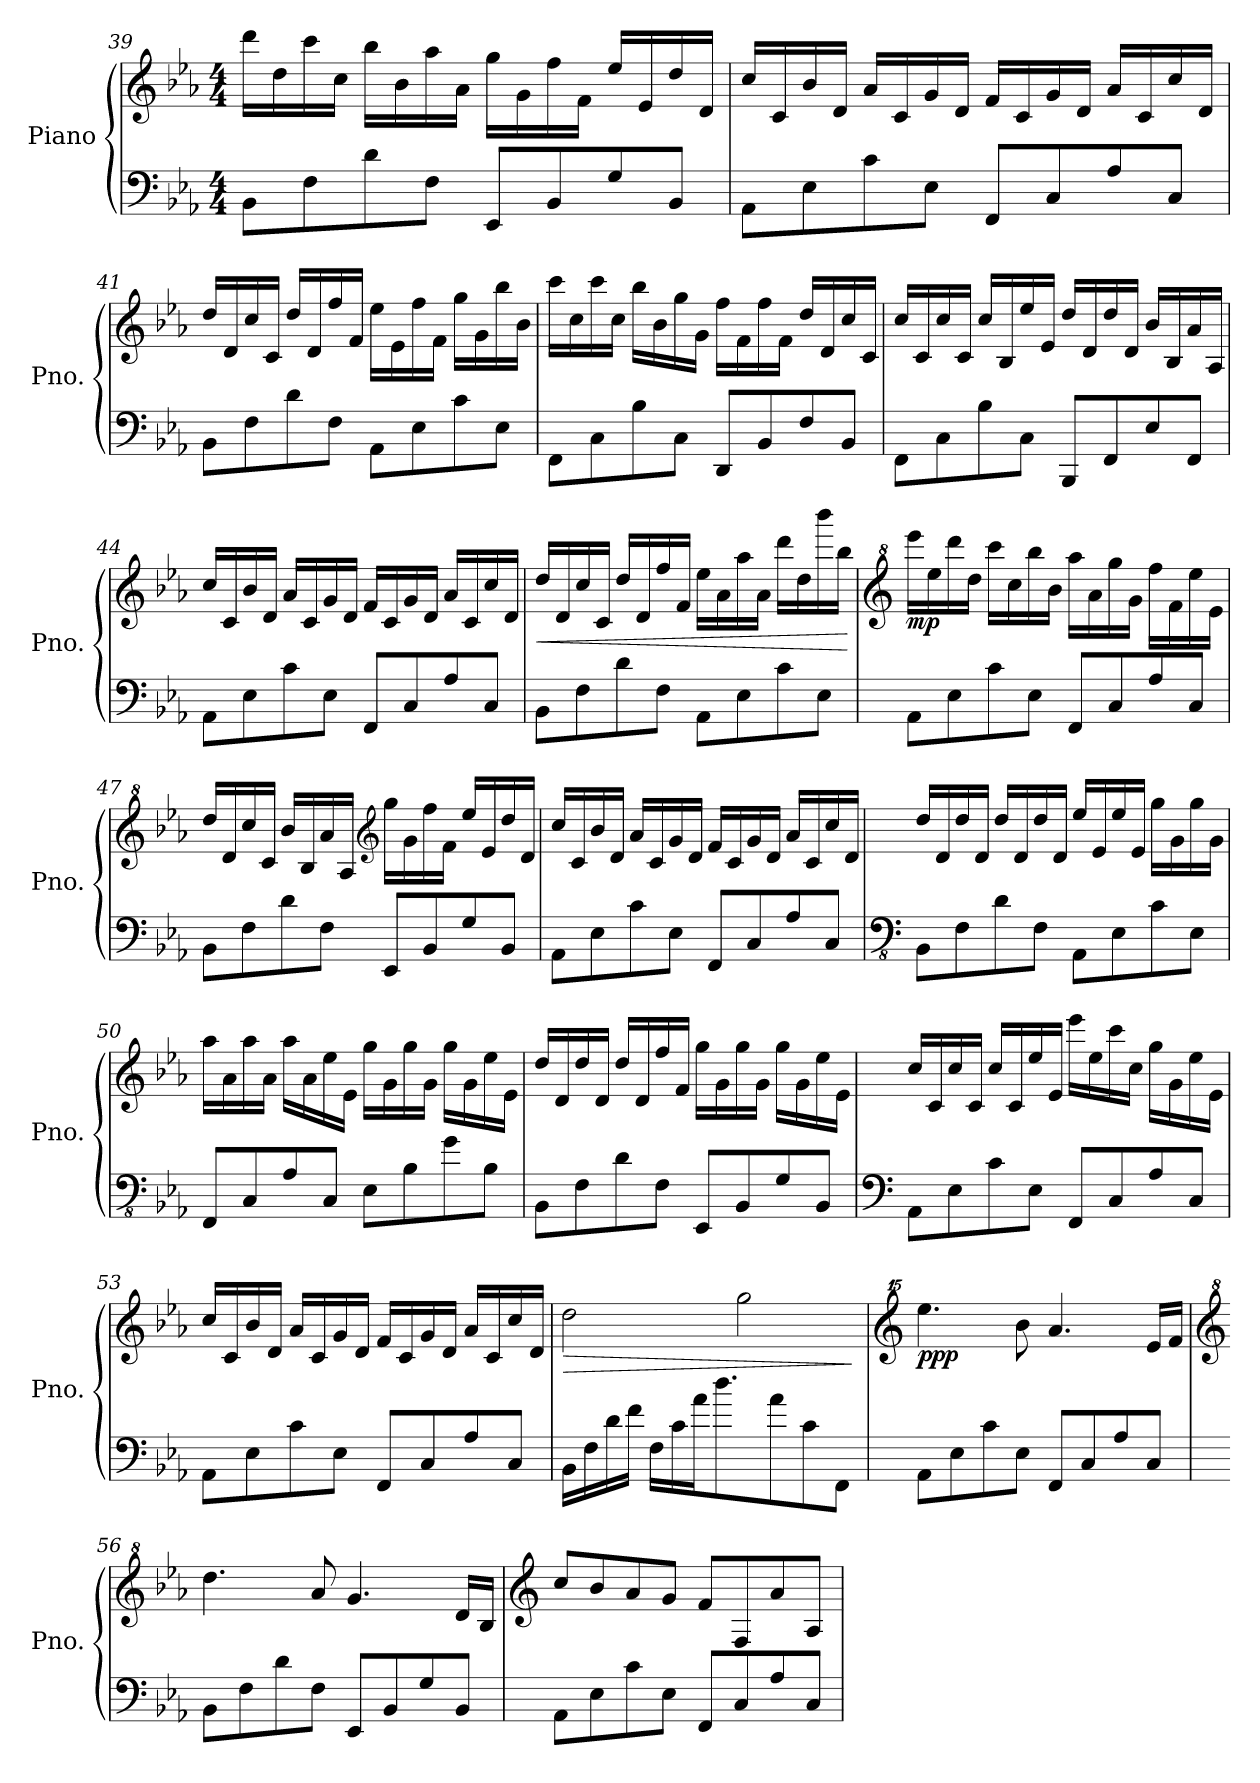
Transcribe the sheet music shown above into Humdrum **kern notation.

**kern	**kern	**dynam
*part1	*part1	*part1
*staff2	*staff1	*staff1/2
*I"Piano	*	*
*I'Pno.	*	*
!!LO:LB:g=z
*clefF4	*clefG2	*
*k[b-e-a-]	*k[b-e-a-]	*
*M4/4	*M4/4	*
=39	=39	=39
8BB-\L	16ddd\LL	.
.	16dd\	.
8F\	16ccc\	.
.	16cc\JJ	.
8d\	16bb-\LL	.
.	16b-\	.
8F\J	16aa-\	.
.	16a-\JJ	.
8EE-/L	16gg\LL	.
.	16g\	.
8BB-/	16ff\	.
.	16f\JJ	.
8G/	16ee-/LL	.
.	16e-/	.
8BB-/J	16dd/	.
.	16d/JJ	.
=40	=40	=40
8AA-\L	16cc/LL	.
.	16c/	.
8E-\	16b-/	.
.	16d/JJ	.
8c\	16a-/LL	.
.	16c/	.
8E-\J	16g/	.
.	16d/JJ	.
8FF/L	16f/LL	.
.	16c/	.
8C/	16g/	.
.	16d/JJ	.
8A-/	16a-/LL	.
.	16c/	.
8C/J	16cc/	.
.	16d/JJ	.
!!LO:LB:g=z
=41	=41	=41
8BB-\L	16dd/LL	.
.	16d/	.
8F\	16cc/	.
.	16c/JJ	.
8d\	16dd/LL	.
.	16d/	.
8F\J	16ff/	.
.	16f/JJ	.
8AA-\L	16ee-\LL	.
.	16e-\	.
8E-\	16ff\	.
.	16f\JJ	.
8c\	16gg\LL	.
.	16g\	.
8E-\J	16bb-\	.
.	16b-\JJ	.
=42	=42	=42
*	*MM82	*
8FF\L	16ccc\LL	.
.	16cc\	.
8C\	16ccc\	.
.	16cc\JJ	.
8B-\	16bb-\LL	.
.	16b-\	.
8C\J	16gg\	.
.	16g\JJ	.
8DD/L	16ff\LL	.
.	16f\	.
8BB-/	16ff\	.
.	16f\JJ	.
8F/	16dd/LL	.
.	16d/	.
8BB-/J	16cc/	.
.	16c/JJ	.
!!LO:LB:g=z
=43	=43	=43
8FF\L	16cc/LL	.
.	16c/	.
8C\	16cc/	.
.	16c/JJ	.
8B-\	16cc/LL	.
.	16B-/	.
8C\J	16ee-/	.
.	16e-/JJ	.
8BBB-/L	16dd/LL	.
.	16d/	.
8FF/	16dd/	.
.	16d/JJ	.
8E-/	16b-/LL	.
.	16B-/	.
8FF/J	16a-/	.
.	16A-/JJ	.
=44	=44	=44
8AA-\L	16cc/LL	.
.	16c/	.
8E-\	16b-/	.
.	16d/JJ	.
8c\	16a-/LL	.
.	16c/	.
8E-\J	16g/	.
.	16d/JJ	.
8FF/L	16f/LL	.
.	16c/	.
8C/	16g/	.
.	16d/JJ	.
8A-/	16a-/LL	.
.	16c/	.
8C/J	16cc/	.
.	16d/JJ	.
!!LO:LB:g=z
=45	=45	=45
!	!	!LO:HP:b
8BB-\L	16dd/LL	<
.	16d/	.
8F\	16cc/	.
.	16c/JJ	.
8d\	16dd/LL	.
.	16d/	.
8F\J	16ff/	.
.	16f/JJ	.
8AA-\L	16ee-\LL	.
.	16a-\	.
8E-\	16aa-\	.
.	16a-\JJ	.
8c\	16ddd\LL	.
.	16dd\	.
8E-\J	16bbb-\	.
.	16bb-\JJ	.
.	.	[
=46	=46	=46
*	*clefG^2	*
*	*MM80	*
!	!	!LO:DY:b
8AA-\L	16eeee-\LL	mp
.	16eee-\	.
8E-\	16dddd\	.
.	16ddd\JJ	.
8c\	16cccc\LL	.
.	16ccc\	.
8E-\J	16bbb-\	.
.	16bb-\JJ	.
8FF/L	16aaa-\LL	.
.	16aa-\	.
8C/	16ggg\	.
.	16gg\JJ	.
8A-/	16fff\LL	.
.	16ff\	.
8C/J	16eee-\	.
.	16ee-\JJ	.
!!LO:LB:g=z
=47	=47	=47
8BB-\L	16ddd/LL	.
.	16dd/	.
8F\	16ccc/	.
.	16cc/JJ	.
8d\	16bb-/LL	.
.	16b-/	.
8F\J	16aa-/	.
.	16a-/JJ	.
*	*clefG2	*
8EE-/L	16gg\LL	.
.	16g\	.
8BB-/	16ff\	.
.	16f\JJ	.
8G/	16ee-/LL	.
.	16e-/	.
8BB-/J	16dd/	.
.	16d/JJ	.
=48	=48	=48
8AA-\L	16cc/LL	.
.	16c/	.
8E-\	16b-/	.
.	16d/JJ	.
8c\	16a-/LL	.
.	16c/	.
8E-\J	16g/	.
.	16d/JJ	.
8FF/L	16f/LL	.
.	16c/	.
8C/	16g/	.
.	16d/JJ	.
8A-/	16a-/LL	.
.	16c/	.
8C/J	16cc/	.
.	16d/JJ	.
!!LO:PB:g=z
=49	=49	=49
*clefFv4	*	*
8BBB-\L	16dd/LL	.
.	16d/	.
8FF\	16dd/	.
.	16d/JJ	.
8D\	16dd/LL	.
.	16d/	.
8FF\J	16dd/	.
.	16d/JJ	.
8AAA-\L	16ee-/LL	.
.	16e-/	.
8EE-\	16ee-/	.
.	16e-/JJ	.
8C\	16gg\LL	.
.	16g\	.
8EE-\J	16gg\	.
.	16g\JJ	.
=50	=50	=50
*	*MM82	*
8FFF/L	16aa-\LL	.
.	16a-\	.
8CC/	16aa-\	.
.	16a-\JJ	.
8AA-/	16aa-\LL	.
.	16a-\	.
8CC/J	16ee-\	.
.	16e-\JJ	.
8EE-\L	16gg\LL	.
.	16g\	.
8BB-\	16gg\	.
.	16g\JJ	.
8G\	16gg\LL	.
.	16g\	.
8BB-\J	16ee-\	.
.	16e-\JJ	.
!!LO:LB:g=z
=51	=51	=51
8BBB-\L	16dd/LL	.
.	16d/	.
8FF\	16dd/	.
.	16d/JJ	.
8D\	16dd/LL	.
.	16d/	.
8FF\J	16ff/	.
.	16f/JJ	.
8EEE-/L	16gg\LL	.
.	16g\	.
8BBB-/	16gg\	.
.	16g\JJ	.
8GG/	16gg\LL	.
.	16g\	.
8BBB-/J	16ee-\	.
.	16e-\JJ	.
=52	=52	=52
*clefF4	*	*
8AA-\L	16cc/LL	.
.	16c/	.
8E-\	16cc/	.
.	16c/JJ	.
8c\	16cc/LL	.
.	16c/	.
8E-\J	16ee-/	.
.	16e-/JJ	.
8FF/L	16eee-\LL	.
.	16ee-\	.
8C/	16ccc\	.
.	16cc\JJ	.
8A-/	16gg\LL	.
.	16g\	.
8C/J	16ee-\	.
.	16e-\JJ	.
=53	=53	=53
*	*MM80	*
8AA-\L	16cc/LL	.
.	16c/	.
8E-\	16b-/	.
.	16d/JJ	.
8c\	16a-/LL	.
.	16c/	.
8E-\J	16g/	.
.	16d/JJ	.
8FF/L	16f/LL	.
.	16c/	.
8C/	16g/	.
.	16d/JJ	.
8A-/	16a-/LL	.
.	16c/	.
8C/J	16cc/	.
.	16d/JJ	.
!!LO:LB:g=z
=54	=54	=54
*	*MM78	*
!	!	!LO:HP:b
16BB-\LL	2dd\	>
16F\	.	.
16d\	.	.
16f\JJ	.	.
16F\LL	.	.
16c\	.	.
16a-\J	.	.
8.dd\	.	.
*	*MM76	*
.	2gg\	.
8a-\	.	.
8c\	.	.
8FF\J	.	.
.	.	]
=55	=55	=55
*	*clefG^^2	*
*	*MM74	*
!	!	!LO:DY:b
8AA-\L	4.eeee-\	ppp
8E-\	.	.
8c\	.	.
8E-\J	8bbb-\	.
8FF/L	4.aaa-/	.
8C/	.	.
8A-/	.	.
8C/J	16eee-/LL	.
.	16fff/JJ	.
=56	=56	=56
*	*clefG^2	*
8BB-\L	4.ddd\	.
8F\	.	.
8d\	.	.
8F\J	8aa-/	.
8EE-/L	4.gg/	.
8BB-/	.	.
8G/	.	.
8BB-/J	16dd/LL	.
.	16b-/JJ	.
=57	=57	=57
*	*clefG2	*
8AA-\L	8cc/L	.
8E-\	8b-/	.
8c\	8a-/	.
8E-\J	8g/J	.
8FF/L	8f/L	.
8C/	8F/	.
8A-/	8a-/	.
8C/J	8A-/J	.
=	=	=
*-	*-	*-
